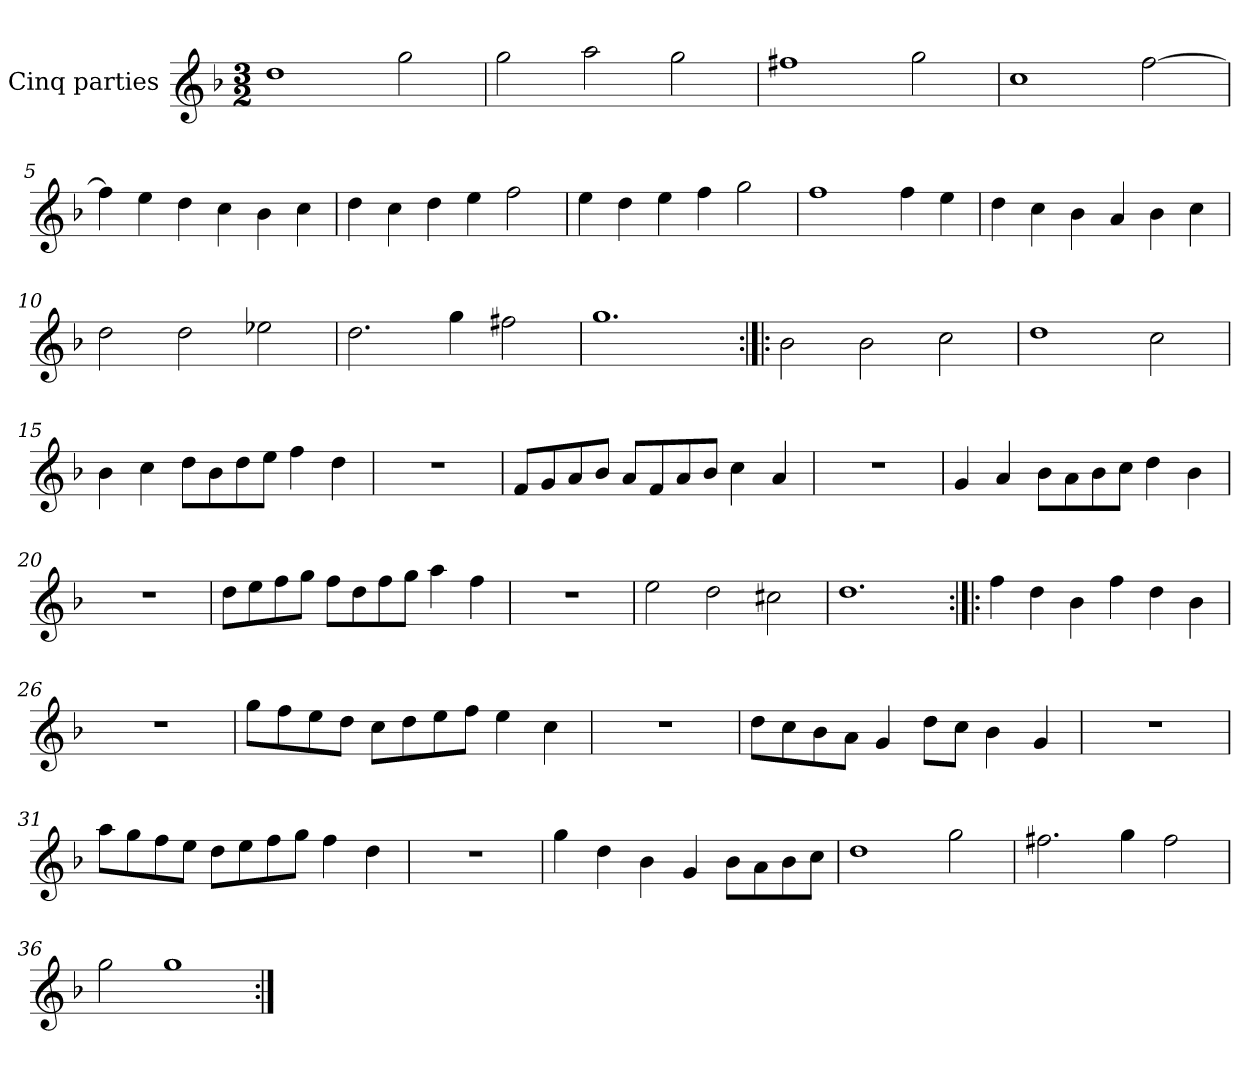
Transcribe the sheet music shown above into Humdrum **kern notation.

**kern
*part1
*staff1
*I"Cinq parties
*clefG2
*k[b-]
*M3/2
*MM180
=1
1dd
2gg\
=2
2gg\
2aa\
2gg\
=3
1ff#X
2gg\
=4
1cc
[2ff\
=5
4ff\]
4ee\
4dd\
4cc\
4b-\
4cc\
=6
4dd\
4cc\
4dd\
4ee\
2ff\
=7
4ee\
4dd\
4ee\
4ff\
2gg\
=8
1ff
4ff\
4ee\
=9
4dd\
4cc\
4b-\
4a/
4b-\
4cc\
=10
2dd\
2dd\
2ee-X\
=11
2.dd\
4gg\
2ff#X\
=12
1.gg
=13:|!|:
2b-\
2b-\
2cc\
=14
1dd
2cc\
=15
4b-\
4cc\
8dd\L
8b-\
8dd\
8ee\J
4ff\
4dd\
=16
1.r
=17
8f/L
8g/
8a/
8b-/J
8a/L
8f/
8a/
8b-/J
4cc\
4a/
=18
1.r
=19
4g/
4a/
8b-\L
8a\
8b-\
8cc\J
4dd\
4b-\
=20
1.r
=21
8dd\L
8ee\
8ff\
8gg\J
8ff\L
8dd\
8ff\
8gg\J
4aa\
4ff\
=22
1.r
=23
2ee\
2dd\
2cc#X\
=24
1.dd
=25:|!|:
4ff\
4dd\
4b-\
4ff\
4dd\
4b-\
=26
1.r
=27
8gg\L
8ff\
8ee\
8dd\J
8cc\L
8dd\
8ee\
8ff\J
4ee\
4cc\
=28
1.r
=29
8dd\L
8cc\
8b-\
8a\J
4g/
8dd\L
8cc\J
4b-\
4g/
=30
1.r
=31
8aa\L
8gg\
8ff\
8ee\J
8dd\L
8ee\
8ff\
8gg\J
4ff\
4dd\
=32
1.r
=33
4gg\
4dd\
4b-\
4g/
8b-\L
8a\
8b-\
8cc\J
=34
1dd
2gg\
=35
2.ff#X\
4gg\
2ff#\
=36
2gg\
1gg
=:|!
*-
